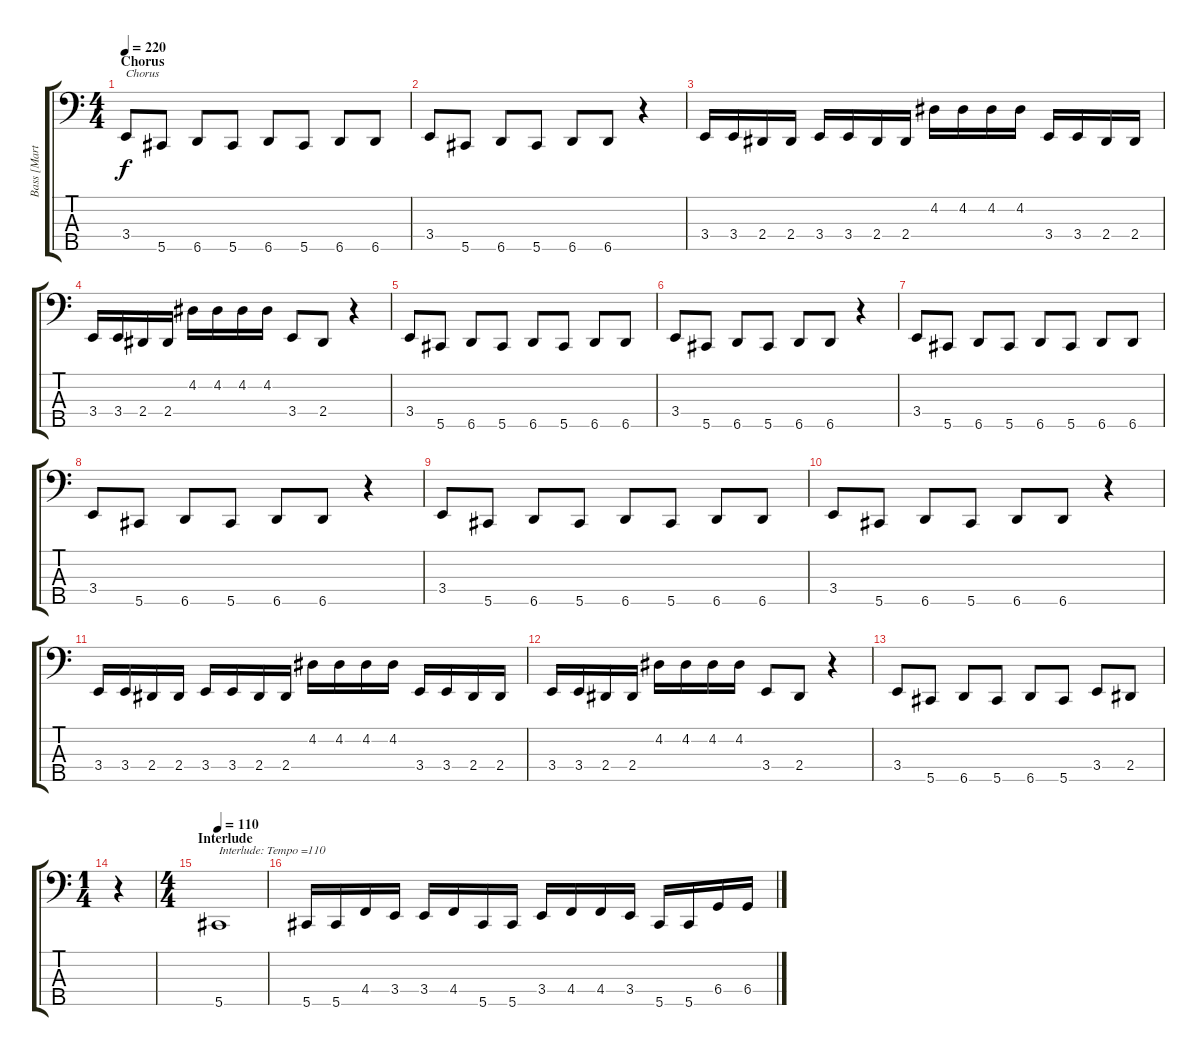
\track ("Bass [Martin]" "Bass [Mart") {instrument electricbasspick}
\staff {score tabs}
\tuning (E2 B1 Gb1 Db1 Ab0) {hide}
\ts (4 4)
\section ("" "Chorus")
\tempo 220
\clef f4
\ks c
3.4.8{txt "Chorus" dy f} 5.5.8 6.5.8 5.5.8 6.5.8 5.5.8 6.5.8 6.5.8 |
3.4.8 5.5.8 6.5.8 5.5.8 6.5.8 6.5.8 r.4 |
3.4.16 3.4.16 2.4.16 2.4.16 3.4.16 3.4.16 2.4.16 2.4.16 4.2.16 4.2.16 4.2.16 4.2.16 3.4.16 3.4.16 2.4.16 2.4.16 |
3.4.16 3.4.16 2.4.16 2.4.16 4.2.16 4.2.16 4.2.16 4.2.16 3.4.8 2.4.8 r.4 |
3.4.8 5.5.8 6.5.8 5.5.8 6.5.8 5.5.8 6.5.8 6.5.8 |
3.4.8 5.5.8 6.5.8 5.5.8 6.5.8 6.5.8 r.4 |
3.4.8 5.5.8 6.5.8 5.5.8 6.5.8 5.5.8 6.5.8 6.5.8 |
3.4.8 5.5.8 6.5.8 5.5.8 6.5.8 6.5.8 r.4 |
3.4.8 5.5.8 6.5.8 5.5.8 6.5.8 5.5.8 6.5.8 6.5.8 |
3.4.8 5.5.8 6.5.8 5.5.8 6.5.8 6.5.8 r.4 |
3.4.16 3.4.16 2.4.16 2.4.16 3.4.16 3.4.16 2.4.16 2.4.16 4.2.16 4.2.16 4.2.16 4.2.16 3.4.16 3.4.16 2.4.16 2.4.16 |
3.4.16 3.4.16 2.4.16 2.4.16 4.2.16 4.2.16 4.2.16 4.2.16 3.4.8 2.4.8 r.4 |
3.4.8 5.5.8 6.5.8 5.5.8 6.5.8 5.5.8 3.4.8 2.4.8 |
\ts (1 4)
r.4 |
\ts (4 4)
\section ("" "Interlude")
\tempo 110
5.5.1{txt "Interlude: Tempo =110"} |
5.5.16 5.5.16 4.4.16 3.4.16 3.4.16 4.4.16 5.5.16 5.5.16 3.4.16 4.4.16 4.4.16 3.4.16 5.5.16 5.5.16 6.4.16 6.4.16
